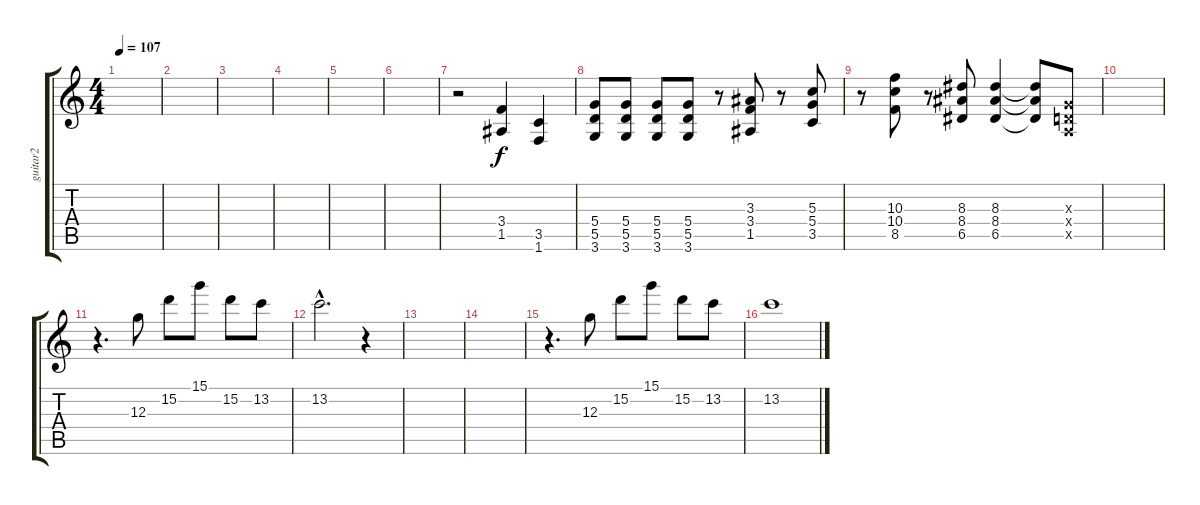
\track ("guitar2" "guitar2") {instrument overdrivenguitar}
\staff {score tabs}
\tuning (E4 B3 G3 D3 A2 E2) {hide}
\ts (4 4)
\tempo 107
\clef g2
\ks c
|
|
|
|
|
|
r.2 (3.4 1.5).4 (3.5 1.6).4 |
(5.4 5.5 3.6).8 (5.4 5.5 3.6).8 (5.4 5.5 3.6).8 (5.4 5.5 3.6).8 r.8 (3.3 3.4 1.5).8 r.8 (5.3 5.4 3.5).8 |
r.8 (10.3 10.4 8.5).8 r.8 (8.3 8.4 6.5).8 (8.3 8.4 6.5).4 (8.3{t} 8.4{t} 6.5{t}).8 (0.3{x} 0.4{x} 0.5{x}).8 |
|
r.4{d} 12.3.8 15.2.8 15.1.8 15.2.8 13.2.8 |
13.2{hac}.2{d} r.4 |
|
|
r.4{d} 12.3.8 15.2.8 15.1.8 15.2.8 13.2.8 |
13.2.1
